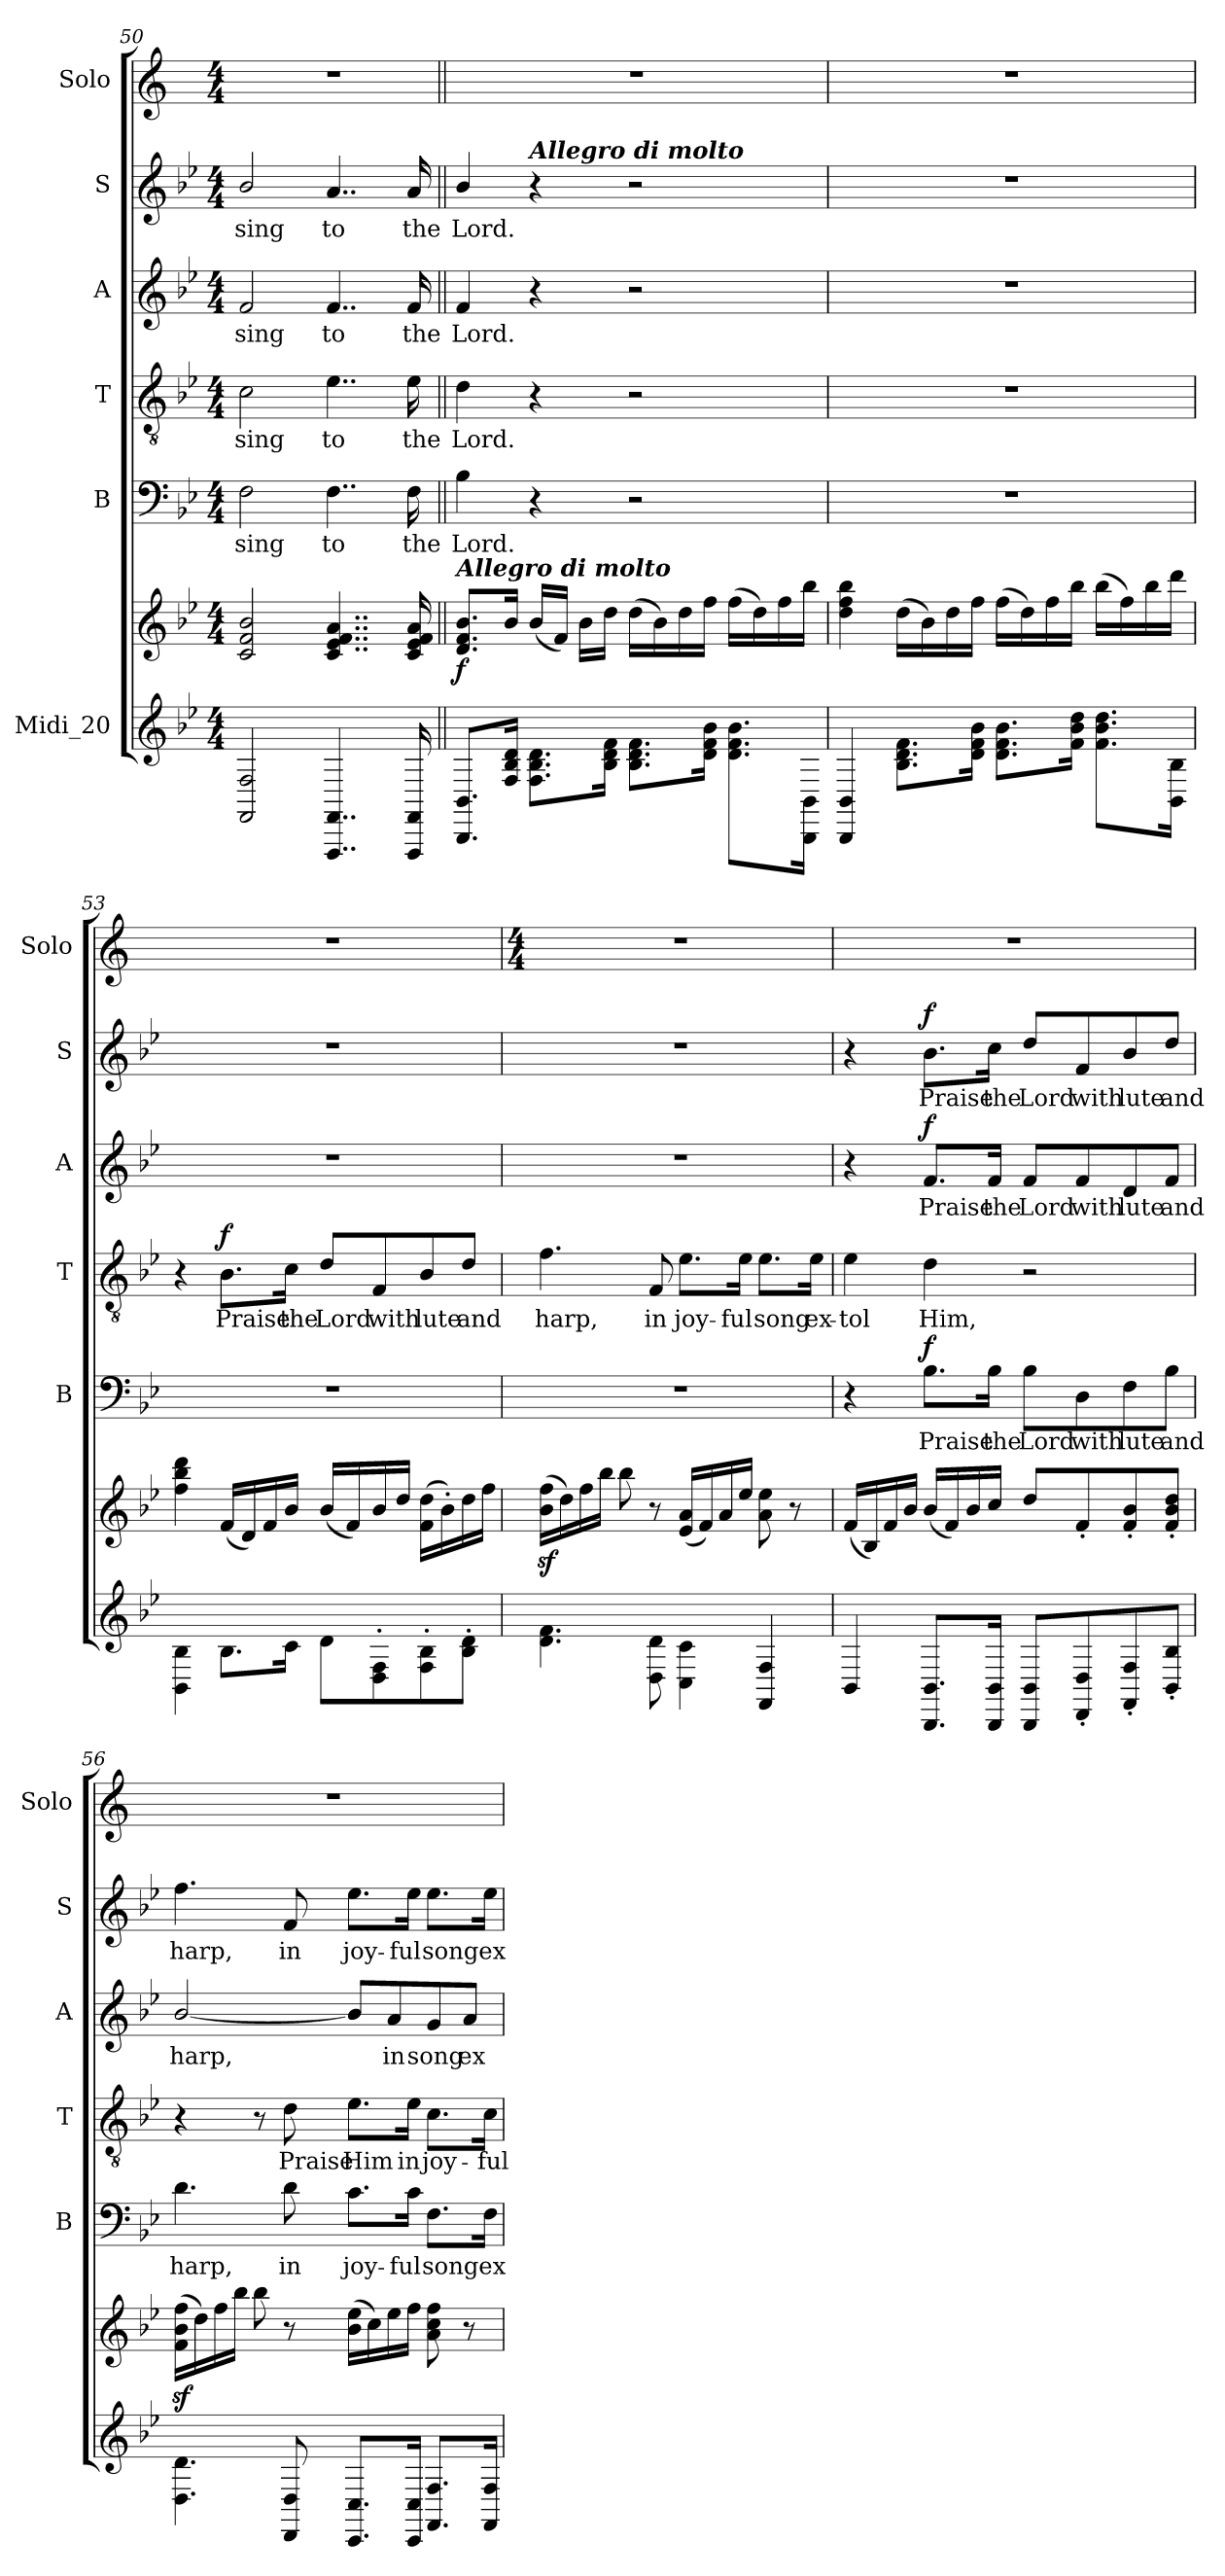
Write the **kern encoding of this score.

**kern	**kern	**dynam	**kern	**text	**dynam	**kern	**text	**dynam	**kern	**text	**dynam	**kern	**text	**dynam	**kern
*part6	*part6	*part6	*part5	*part5	*part5	*part4	*part4	*part4	*part3	*part3	*part3	*part2	*part2	*part2	*part1
*staff7	*staff6	*staff6/7	*staff5	*staff5	*staff5	*staff4	*staff4	*staff4	*staff3	*staff3	*staff3	*staff2	*staff2	*staff2	*staff1
*I"Midi_20	*	*	*I"B	*	*	*I"T	*	*	*I"A	*	*	*I"S	*	*	*I"Solo
*	*	*	*I'B	*	*	*I'T	*	*	*I'A	*	*	*I'S	*	*	*I'Solo
!!LO:PB:g=z
*clefG2	*clefG2	*	*clefF4	*	*	*clefGv2	*	*	*clefG2	*	*	*clefG2	*	*	*clefG2
*k[b-e-]	*k[b-e-]	*	*k[b-e-]	*	*	*k[b-e-]	*	*	*k[b-e-]	*	*	*k[b-e-]	*	*	*k[]
*M4/4	*M4/4	*	*M4/4	*	*	*M4/4	*	*	*M4/4	*	*	*M4/4	*	*	*M4/4
=50	=50	=50	=50	=50	=50	=50	=50	=50	=50	=50	=50	=50	=50	=50	=50
!	!	!	!	!LO:LY:b	!	!	!LO:LY:b	!	!	!LO:LY:b	!	!	!LO:LY:b	!	!
2FF/ 2F/	2c/ 2f/ 2b-/	.	2F\	sing	.	2c\	sing	.	2f/	sing	.	2b-/	sing	.	1r
!	!	!	!	!LO:LY:b	!	!	!LO:LY:b	!	!	!LO:LY:b	!	!	!LO:LY:b	!	!
4..FFF/ 4..FF/	4..c/ 4..e-/ 4..f/ 4..a/	.	4..F\	to	.	4..e-\	to	.	4..f/	to	.	4..a/	to	.	.
!	!	!	!	!LO:LY:b	!	!	!LO:LY:b	!	!	!LO:LY:b	!	!	!LO:LY:b	!	!
16FFF/ 16FF/	16c/ 16e-/ 16f/ 16a/	.	16F\	the	.	16e-\	the	.	16f/	the	.	16a/	the	.	.
=51||	=51||	=51||	=51||	=51||	=51||	=51||	=51||	=51||	=51||	=51||	=51||	=51||	=51||	=51||	=51||
*	*	*	*	*	*	*	*	*	*	*	*	*	*	*	*MM132
!	!LO:TX:a:Bi:t=Allegro di molto	!	!	!	!	!	!	!	!	!	!	!	!	!	!
!	!	!LO:DY:b	!	!LO:LY:b	!	!	!LO:LY:b	!	!	!LO:LY:b	!	!	!LO:LY:b	!	!
8.BBB-/ 8.BB-/L	8.d/ 8.f/ 8.b-/L	f	4B-\	Lord.	.	4d\	Lord.	.	4f/	Lord.	.	4b-/	Lord.	.	1r
16F/ 16B-/ 16d/Jk	16b-/Jk	.	.	.	.	.	.	.	.	.	.	.	.	.	.
!	!	!	!	!	!	!	!	!	!	!	!	!LO:TX:a:Bi:t=Allegro di molto	!	!	!
8.F\ 8.B-\ 8.d\L	(<16b-/LL	.	4r	.	.	4r	.	.	4r	.	.	4r	.	.	.
.	16f/JJ)	.	.	.	.	.	.	.	.	.	.	.	.	.	.
.	16b-\LL	.	.	.	.	.	.	.	.	.	.	.	.	.	.
16B-\ 16d\ 16f\Jk	16dd\JJ	.	.	.	.	.	.	.	.	.	.	.	.	.	.
8.B-\ 8.d\ 8.f\L	(>16dd\LL	.	2r	.	.	2r	.	.	2r	.	.	2r	.	.	.
.	16b-\)	.	.	.	.	.	.	.	.	.	.	.	.	.	.
.	16dd\	.	.	.	.	.	.	.	.	.	.	.	.	.	.
16d\ 16f\ 16b-\Jk	16ff\JJ	.	.	.	.	.	.	.	.	.	.	.	.	.	.
8.d\ 8.f\ 8.b-\L	(>16ff\LL	.	.	.	.	.	.	.	.	.	.	.	.	.	.
.	16dd\)	.	.	.	.	.	.	.	.	.	.	.	.	.	.
.	16ff\	.	.	.	.	.	.	.	.	.	.	.	.	.	.
16BBB-\ 16BB-\Jk	16bb-\JJ	.	.	.	.	.	.	.	.	.	.	.	.	.	.
=52	=52	=52	=52	=52	=52	=52	=52	=52	=52	=52	=52	=52	=52	=52	=52
4BBB-/ 4BB-/	4dd\ 4ff\ 4bb-\	.	1r	.	.	1r	.	.	1r	.	.	1r	.	.	1r
8.B-\ 8.d\ 8.f\L	(>16dd\LL	.	.	.	.	.	.	.	.	.	.	.	.	.	.
.	16b-\)	.	.	.	.	.	.	.	.	.	.	.	.	.	.
.	16dd\	.	.	.	.	.	.	.	.	.	.	.	.	.	.
16d\ 16f\ 16b-\Jk	16ff\JJ	.	.	.	.	.	.	.	.	.	.	.	.	.	.
8.d\ 8.f\ 8.b-\L	(>16ff\LL	.	.	.	.	.	.	.	.	.	.	.	.	.	.
.	16dd\)	.	.	.	.	.	.	.	.	.	.	.	.	.	.
.	16ff\	.	.	.	.	.	.	.	.	.	.	.	.	.	.
16f\ 16b-\ 16dd\Jk	16bb-\JJ	.	.	.	.	.	.	.	.	.	.	.	.	.	.
8.f\ 8.b-\ 8.dd\L	(>16bb-\LL	.	.	.	.	.	.	.	.	.	.	.	.	.	.
.	16ff\)	.	.	.	.	.	.	.	.	.	.	.	.	.	.
.	16bb-\	.	.	.	.	.	.	.	.	.	.	.	.	.	.
16BB-\ 16B-\Jk	16ddd\JJ	.	.	.	.	.	.	.	.	.	.	.	.	.	.
=53	=53	=53	=53	=53	=53	=53	=53	=53	=53	=53	=53	=53	=53	=53	=53
4BB-\ 4B-\	4ff\ 4bb-\ 4ddd\	.	1r	.	.	4r	.	.	1r	.	.	1r	.	.	1r
!	!	!	!	!	!	!	!LO:LY:b	!LO:DY:b	!	!	!	!	!	!	!
8.B-\L	(<16f/LL	.	.	.	.	8.B-\L	Praise	f	.	.	.	.	.	.	.
.	16d/)	.	.	.	.	.	.	.	.	.	.	.	.	.	.
.	16f/	.	.	.	.	.	.	.	.	.	.	.	.	.	.
!	!	!	!	!	!	!	!LO:LY:b	!	!	!	!	!	!	!	!
16c\Jk	16b-/JJ	.	.	.	.	16c\Jk	the	.	.	.	.	.	.	.	.
!	!	!	!	!	!	!	!LO:LY:b	!	!	!	!	!	!	!	!
8d\L	(<16b-/LL	.	.	.	.	8d/L	Lord	.	.	.	.	.	.	.	.
.	16f/)	.	.	.	.	.	.	.	.	.	.	.	.	.	.
!	!	!	!	!	!	!	!LO:LY:b	!	!	!	!	!	!	!	!
8D\' 8F\'	16b-/	.	.	.	.	8F/	with	.	.	.	.	.	.	.	.
.	16dd/JJ	.	.	.	.	.	.	.	.	.	.	.	.	.	.
!	!	!	!	!	!	!	!LO:LY:b	!	!	!	!	!	!	!	!
8F\' 8B-\'	(>16f\ 16dd\LL	.	.	.	.	8B-/	lute	.	.	.	.	.	.	.	.
.	16b-'\)	.	.	.	.	.	.	.	.	.	.	.	.	.	.
!	!	!	!	!	!	!	!LO:LY:b	!	!	!	!	!	!	!	!
8B-\' 8d\'J	16dd\	.	.	.	.	8d/J	and	.	.	.	.	.	.	.	.
.	16ff\JJ	.	.	.	.	.	.	.	.	.	.	.	.	.	.
!!LO:PB:g=z
=54	=54	=54	=54	=54	=54	=54	=54	=54	=54	=54	=54	=54	=54	=54	=54
*	*	*	*	*	*	*	*	*	*	*	*	*	*	*	*M4/4
*	*	*	*	*	*	*	*	*	*	*	*	*	*	*	*MM132
!	!	!	!	!	!	!	!LO:LY:b	!	!	!	!	!	!	!	!
4.d\ 4.f\	(>16b-\z< 16ff\z<LL	.	1r	.	.	4.f\	harp,	.	1r	.	.	1r	.	.	1r
.	16dd\)	.	.	.	.	.	.	.	.	.	.	.	.	.	.
.	16ff\	.	.	.	.	.	.	.	.	.	.	.	.	.	.
.	16bb-\JJ	.	.	.	.	.	.	.	.	.	.	.	.	.	.
.	8bb-\	.	.	.	.	.	.	.	.	.	.	.	.	.	.
!	!	!	!	!	!	!	!LO:LY:b	!	!	!	!	!	!	!	!
8D\ 8d\	8r	.	.	.	.	8F/	in	.	.	.	.	.	.	.	.
!	!	!	!	!	!	!	!LO:LY:b	!	!	!	!	!	!	!	!
4C\ 4c\	(<16e-/ 16a/LL	.	.	.	.	8.e-\L	joy-	.	.	.	.	.	.	.	.
.	16f/)	.	.	.	.	.	.	.	.	.	.	.	.	.	.
.	16a/	.	.	.	.	.	.	.	.	.	.	.	.	.	.
!	!	!	!	!	!	!	!LO:LY:b	!	!	!	!	!	!	!	!
.	16ee-/JJ	.	.	.	.	16e-\Jk	-ful	.	.	.	.	.	.	.	.
!	!	!	!	!	!	!	!LO:LY:b	!	!	!	!	!	!	!	!
4FF/ 4F/	8a\ 8ee-\	.	.	.	.	8.e-\L	song	.	.	.	.	.	.	.	.
.	8r	.	.	.	.	.	.	.	.	.	.	.	.	.	.
!	!	!	!	!	!	!	!LO:LY:b	!	!	!	!	!	!	!	!
.	.	.	.	.	.	16e-\Jk	ex-	.	.	.	.	.	.	.	.
=55	=55	=55	=55	=55	=55	=55	=55	=55	=55	=55	=55	=55	=55	=55	=55
!	!	!	!	!	!	!	!LO:LY:b	!	!	!	!	!	!	!	!
4BB-/	(<16f/LL	.	4r	.	.	4e-\	-tol	.	4r	.	.	4r	.	.	1r
.	16B-/)	.	.	.	.	.	.	.	.	.	.	.	.	.	.
.	16f/	.	.	.	.	.	.	.	.	.	.	.	.	.	.
.	16b-/JJ	.	.	.	.	.	.	.	.	.	.	.	.	.	.
!	!	!	!	!LO:LY:b	!LO:DY:b	!	!LO:LY:b	!	!	!LO:LY:b	!LO:DY:b	!	!LO:LY:b	!LO:DY:b	!
8.BBB-/ 8.BB-/L	(<16b-/LL	.	8.B-\L	Praise	f	4d\	Him,	.	8.f/L	Praise	f	8.b-\L	Praise	f	.
.	16f/)	.	.	.	.	.	.	.	.	.	.	.	.	.	.
.	16b-/	.	.	.	.	.	.	.	.	.	.	.	.	.	.
!	!	!	!	!LO:LY:b	!	!	!	!	!	!LO:LY:b	!	!	!LO:LY:b	!	!
16BBB-/ 16BB-/Jk	16cc/JJ	.	16B-\Jk	the	.	.	.	.	16f/Jk	the	.	16cc\Jk	the	.	.
!	!	!	!	!LO:LY:b	!	!	!	!	!	!LO:LY:b	!	!	!LO:LY:b	!	!
8BBB-/ 8BB-/L	8dd/L	.	8B-\L	Lord	.	2r	.	.	8f/L	Lord	.	8dd/L	Lord	.	.
!	!	!	!	!LO:LY:b	!	!	!	!	!	!LO:LY:b	!	!	!LO:LY:b	!	!
8DD/' 8D/'	8f'/	.	8D\	with	.	.	.	.	8f/	with	.	8f/	with	.	.
!	!	!	!	!LO:LY:b	!	!	!	!	!	!LO:LY:b	!	!	!LO:LY:b	!	!
8FF/' 8F/'	8f/' 8b-/'	.	8F\	lute	.	.	.	.	8d/	lute	.	8b-/	lute	.	.
!	!	!	!	!LO:LY:b	!	!	!	!	!	!LO:LY:b	!	!	!LO:LY:b	!	!
8BB-/' 8B-/'J	8f/' 8b-/' 8dd/'J	.	8B-\J	and	.	.	.	.	8f/J	and	.	8dd/J	and	.	.
=56	=56	=56	=56	=56	=56	=56	=56	=56	=56	=56	=56	=56	=56	=56	=56
!	!	!	!	!LO:LY:b	!	!	!	!	!	!LO:LY:b	!	!	!LO:LY:b	!	!
4.D\ 4.d\	(>16f\z< 16b-\z< 16ff\z<LL	.	4.d\	harp,	.	4r	.	.	[2b-/	harp,	.	4.ff\	harp,	.	1r
.	16dd\)	.	.	.	.	.	.	.	.	.	.	.	.	.	.
.	16ff\	.	.	.	.	.	.	.	.	.	.	.	.	.	.
.	16bb-\JJ	.	.	.	.	.	.	.	.	.	.	.	.	.	.
.	8bb-\	.	.	.	.	8r	.	.	.	.	.	.	.	.	.
!	!	!	!	!LO:LY:b	!	!	!LO:LY:b	!	!	!	!	!	!LO:LY:b	!	!
8DD/ 8D/	8r	.	8d\	in	.	8d\	Praise	.	.	.	.	8f/	in	.	.
!	!	!	!	!LO:LY:b	!	!	!LO:LY:b	!	!	!	!	!	!LO:LY:b	!	!
8.CC/ 8.C/L	(>16b-\ 16ee-\LL	.	8.c\L	joy-	.	8.e-\L	Him	.	8b-/L]	.	.	8.ee-\L	joy-	.	.
.	16cc\)	.	.	.	.	.	.	.	.	.	.	.	.	.	.
!	!	!	!	!	!	!	!	!	!	!LO:LY:b	!	!	!	!	!
.	16ee-\	.	.	.	.	.	.	.	8a/	in	.	.	.	.	.
!	!	!	!	!LO:LY:b	!	!	!LO:LY:b	!	!	!	!	!	!LO:LY:b	!	!
16CC/ 16C/Jk	16ff\JJ	.	16c\Jk	-ful	.	16e-\Jk	in	.	.	.	.	16ee-\Jk	-ful	.	.
!	!	!	!	!LO:LY:b	!	!	!LO:LY:b	!	!	!LO:LY:b	!	!	!LO:LY:b	!	!
8.FF/ 8.F/L	8a\ 8cc\ 8ff\	.	8.F\L	song	.	8.c\L	joy-	.	8g/	song	.	8.ee-\L	song	.	.
!	!	!	!	!	!	!	!	!	!	!LO:LY:b	!	!	!	!	!
.	8r	.	.	.	.	.	.	.	8a/J	ex-	.	.	.	.	.
!	!	!	!	!LO:LY:b	!	!	!LO:LY:b	!	!	!	!	!	!LO:LY:b	!	!
16FF/ 16F/Jk	.	.	16F\Jk	ex-	.	16c\Jk	-ful	.	.	.	.	16ee-\Jk	ex-	.	.
=	=	=	=	=	=	=	=	=	=	=	=	=	=	=	=
*-	*-	*-	*-	*-	*-	*-	*-	*-	*-	*-	*-	*-	*-	*-	*-
